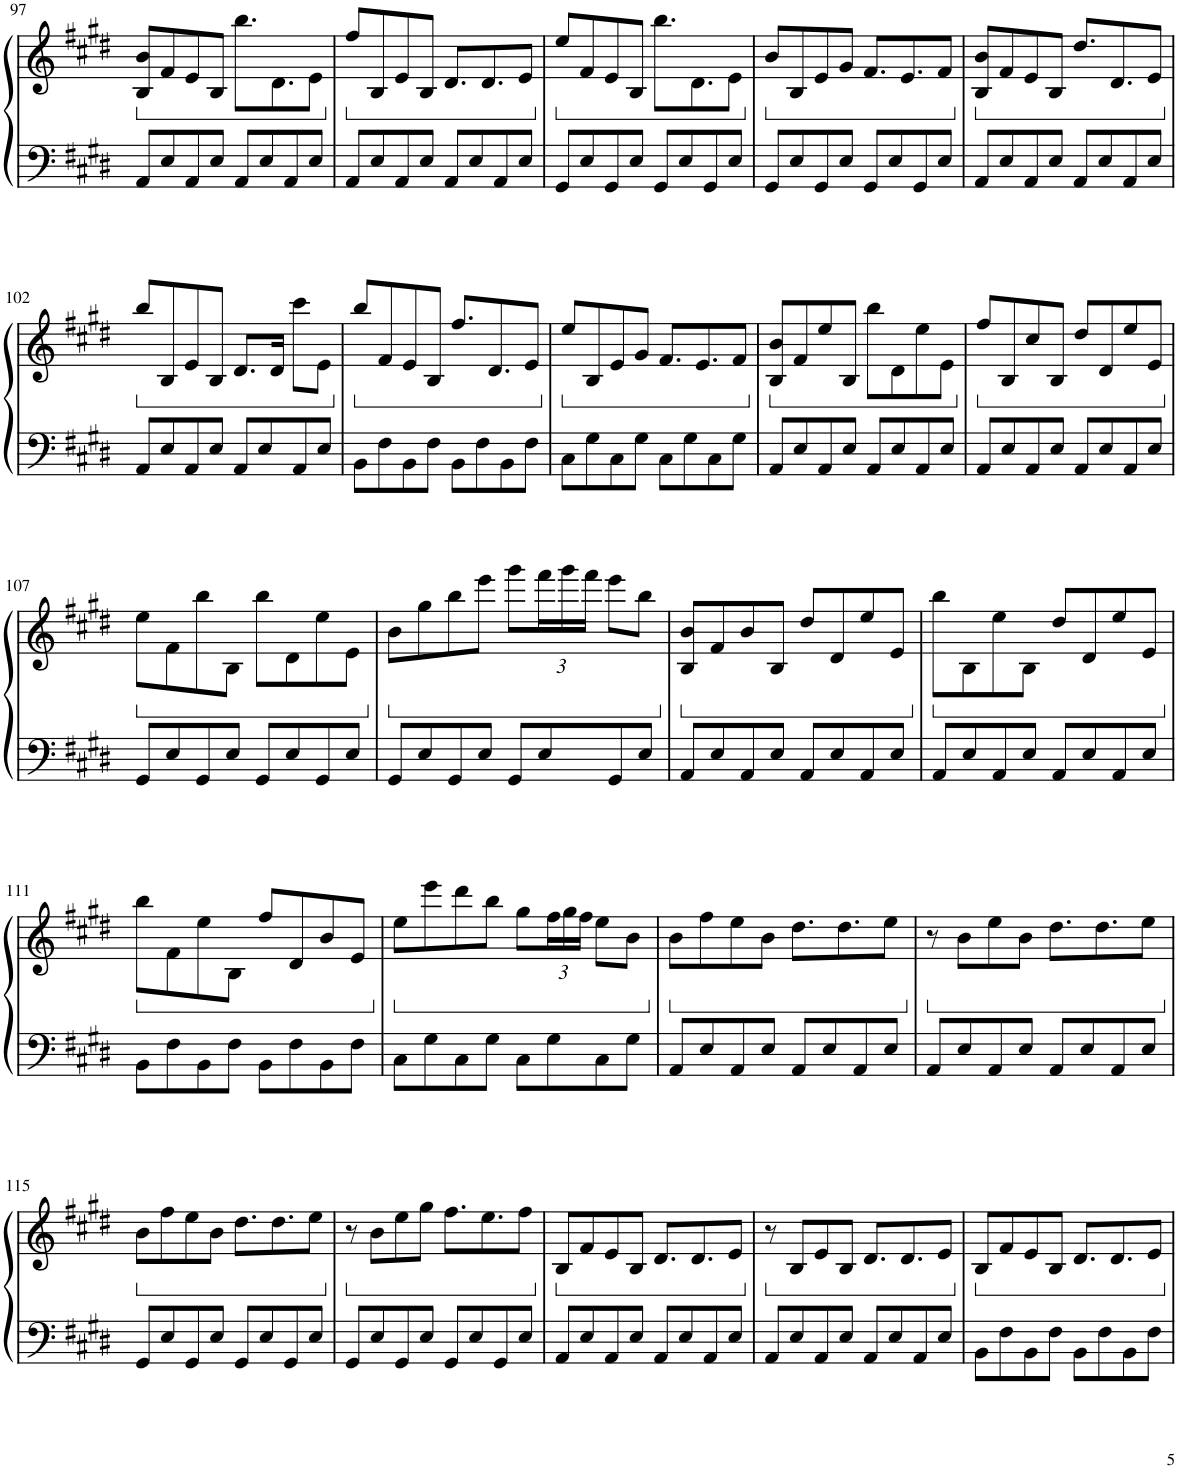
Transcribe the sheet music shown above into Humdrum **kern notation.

**kern	**kern
*part1	*part1
*staff2	*staff1
*I"Piano	*
*I'Pno.	*
!!LO:PB:g=z
*clefF4	*clefG2
*k[f#c#g#d#]	*k[f#c#g#d#]
*M4/4	*M4/4
*	*ped
=97	=97
8AA/L	8B/ 8b/L
8E/	8f#/
8AA/	8e/
8E/J	8B/J
8AA/L	8.bb\L
8E/	.
.	8.d#\
8AA/	.
8E/J	8e\J
=98	=98
*	*Xped
*	*ped
8AA/L	8ff#/L
8E/	8B/
8AA/	8e/
8E/J	8B/J
8AA/L	8.d#/L
8E/	.
.	8.d#/
8AA/	.
8E/J	8e/J
=99	=99
*	*Xped
*	*ped
8GG#/L	8ee/L
8E/	8f#/
8GG#/	8e/
8E/J	8B/J
8GG#/L	8.bb\L
8E/	.
.	8.d#\
8GG#/	.
8E/J	8e\J
=100	=100
*	*Xped
*	*ped
8GG#/L	8b/L
8E/	8B/
8GG#/	8e/
8E/J	8g#/J
8GG#/L	8.f#/L
8E/	.
.	8.e/
8GG#/	.
8E/J	8f#/J
=101	=101
*	*Xped
*	*ped
8AA/L	8B/ 8b/L
8E/	8f#/
8AA/	8e/
8E/J	8B/J
8AA/L	8.dd#/L
8E/	.
.	8.d#/
8AA/	.
8E/J	8e/J
!!LO:LB:g=z
=102	=102
*	*Xped
*	*ped
8AA/L	8bb/L
8E/	8B/
8AA/	8e/
8E/J	8B/J
8AA/L	8.d#/L
8E/	.
.	16d#/Jk
8AA/	8ccc#\L
8E/J	8e\J
=103	=103
*	*Xped
*	*ped
8BB\L	8bb/L
8F#\	8f#/
8BB\	8e/
8F#\J	8B/J
8BB\L	8.ff#/L
8F#\	.
.	8.d#/
8BB\	.
8F#\J	8e/J
=104	=104
*	*Xped
*	*ped
8C#\L	8ee/L
8G#\	8B/
8C#\	8e/
8G#\J	8g#/J
8C#\L	8.f#/L
8G#\	.
.	8.e/
8C#\	.
8G#\J	8f#/J
=105	=105
*	*Xped
*	*ped
8AA/L	8B/ 8b/L
8E/	8f#/
8AA/	8ee/
8E/J	8B/J
8AA/L	8bb\L
8E/	8d#\
8AA/	8ee\
8E/J	8e\J
=106	=106
*	*Xped
*	*ped
8AA/L	8ff#/L
8E/	8B/
8AA/	8cc#/
8E/J	8B/J
8AA/L	8dd#/L
8E/	8d#/
8AA/	8ee/
8E/J	8e/J
!!LO:LB:g=z
=107	=107
*	*Xped
*	*ped
8GG#/L	8ee\L
8E/	8f#\
8GG#/	8bb\
8E/J	8B\J
8GG#/L	8bb\L
8E/	8d#\
8GG#/	8ee\
8E/J	8e\J
=108	=108
*	*Xped
*	*ped
8GG#/L	8b\L
8E/	8gg#\
8GG#/	8bb\
8E/J	8eee\J
8GG#/L	8ggg#\L
*	*Xbrackettup
8E/	24fff#\L
.	24ggg#\
.	24fff#\JJ
8GG#/	8eee\L
8E/J	8bb\J
=109	=109
*	*Xped
*	*ped
8AA/L	8B/ 8b/L
8E/	8f#/
8AA/	8b/
8E/J	8B/J
8AA/L	8dd#/L
8E/	8d#/
8AA/	8ee/
8E/J	8e/J
=110	=110
*	*Xped
*	*ped
8AA/L	8bb\L
8E/	8B\
8AA/	8ee\
8E/J	8B\J
8AA/L	8dd#/L
8E/	8d#/
8AA/	8ee/
8E/J	8e/J
!!LO:LB:g=z
=111	=111
*	*Xped
*	*ped
8BB\L	8bb\L
8F#\	8f#\
8BB\	8ee\
8F#\J	8B\J
8BB\L	8ff#/L
8F#\	8d#/
8BB\	8b/
8F#\J	8e/J
=112	=112
*	*Xped
*	*ped
8C#\L	8ee\L
8G#\	8eee\
8C#\	8ddd#\
8G#\J	8bb\J
8C#\L	8gg#\L
8G#\	24ff#\L
.	24gg#\
.	24ff#\JJ
8C#\	8ee\L
8G#\J	8b\J
=113	=113
*	*Xped
*	*ped
8AA/L	8b\L
8E/	8ff#\
8AA/	8ee\
8E/J	8b\J
8AA/L	8.dd#\L
8E/	.
.	8.dd#\
8AA/	.
8E/J	8ee\J
=114	=114
*	*Xped
*	*ped
8AA/L	8r
8E/	8b\L
8AA/	8ee\
8E/J	8b\J
8AA/L	8.dd#\L
8E/	.
.	8.dd#\
8AA/	.
8E/J	8ee\J
!!LO:LB:g=z
=115	=115
*	*Xped
*	*ped
8GG#/L	8b\L
8E/	8ff#\
8GG#/	8ee\
8E/J	8b\J
8GG#/L	8.dd#\L
8E/	.
.	8.dd#\
8GG#/	.
8E/J	8ee\J
=116	=116
*	*Xped
*	*ped
8GG#/L	8r
8E/	8b\L
8GG#/	8ee\
8E/J	8gg#\J
8GG#/L	8.ff#\L
8E/	.
.	8.ee\
8GG#/	.
8E/J	8ff#\J
=117	=117
*	*Xped
*	*ped
8AA/L	8B/L
8E/	8f#/
8AA/	8e/
8E/J	8B/J
8AA/L	8.d#/L
8E/	.
.	8.d#/
8AA/	.
8E/J	8e/J
=118	=118
*	*Xped
*	*ped
8AA/L	8r
8E/	8B/L
8AA/	8e/
8E/J	8B/J
8AA/L	8.d#/L
8E/	.
.	8.d#/
8AA/	.
8E/J	8e/J
=119	=119
*	*Xped
*	*ped
8BB\L	8B/L
8F#\	8f#/
8BB\	8e/
8F#\J	8B/J
8BB\L	8.d#/L
8F#\	.
.	8.d#/
8BB\	.
8F#\J	8e/J
*	*Xped
=	=
*-	*-
